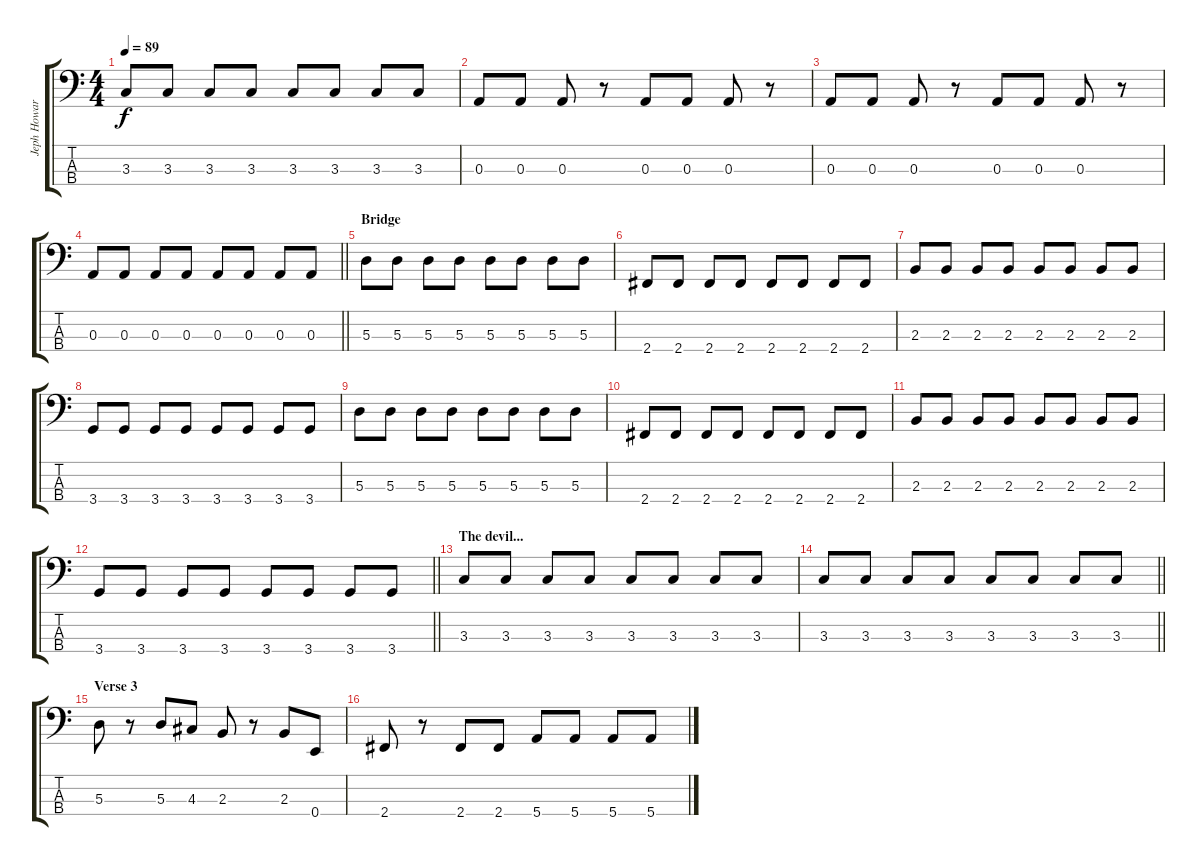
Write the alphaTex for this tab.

\track ("Jeph Howard" "Jeph Howar") {instrument electricbassfinger}
\staff {score tabs}
\tuning (G2 D2 A1 E1) {hide}
\ts (4 4)
\tempo 89
\clef f4
\ks c
3.3.8{dy f} 3.3.8 3.3.8 3.3.8 3.3.8 3.3.8 3.3.8 3.3.8 |
0.3.8 0.3.8 0.3.8 r.8 0.3.8 0.3.8 0.3.8 r.8 |
0.3.8 0.3.8 0.3.8 r.8 0.3.8 0.3.8 0.3.8 r.8 |
\barLineRight lightlight
0.3.8 0.3.8 0.3.8 0.3.8 0.3.8 0.3.8 0.3.8 0.3.8 |
\section ("" "Bridge")
5.3.8 5.3.8 5.3.8 5.3.8 5.3.8 5.3.8 5.3.8 5.3.8 |
2.4.8 2.4.8 2.4.8 2.4.8 2.4.8 2.4.8 2.4.8 2.4.8 |
2.3.8 2.3.8 2.3.8 2.3.8 2.3.8 2.3.8 2.3.8 2.3.8 |
3.4.8 3.4.8 3.4.8 3.4.8 3.4.8 3.4.8 3.4.8 3.4.8 |
5.3.8 5.3.8 5.3.8 5.3.8 5.3.8 5.3.8 5.3.8 5.3.8 |
2.4.8 2.4.8 2.4.8 2.4.8 2.4.8 2.4.8 2.4.8 2.4.8 |
2.3.8 2.3.8 2.3.8 2.3.8 2.3.8 2.3.8 2.3.8 2.3.8 |
\barLineRight lightlight
3.4.8 3.4.8 3.4.8 3.4.8 3.4.8 3.4.8 3.4.8 3.4.8 |
\section ("" "The devil...")
3.3.8 3.3.8 3.3.8 3.3.8 3.3.8 3.3.8 3.3.8 3.3.8 |
\barLineRight lightlight
3.3.8 3.3.8 3.3.8 3.3.8 3.3.8 3.3.8 3.3.8 3.3.8 |
\section ("" "Verse 3")
5.3.8 r.8 5.3.8 4.3.8 2.3.8 r.8 2.3.8 0.4.8 |
2.4.8 r.8 2.4.8 2.4.8 5.4.8 5.4.8 5.4.8 5.4.8
